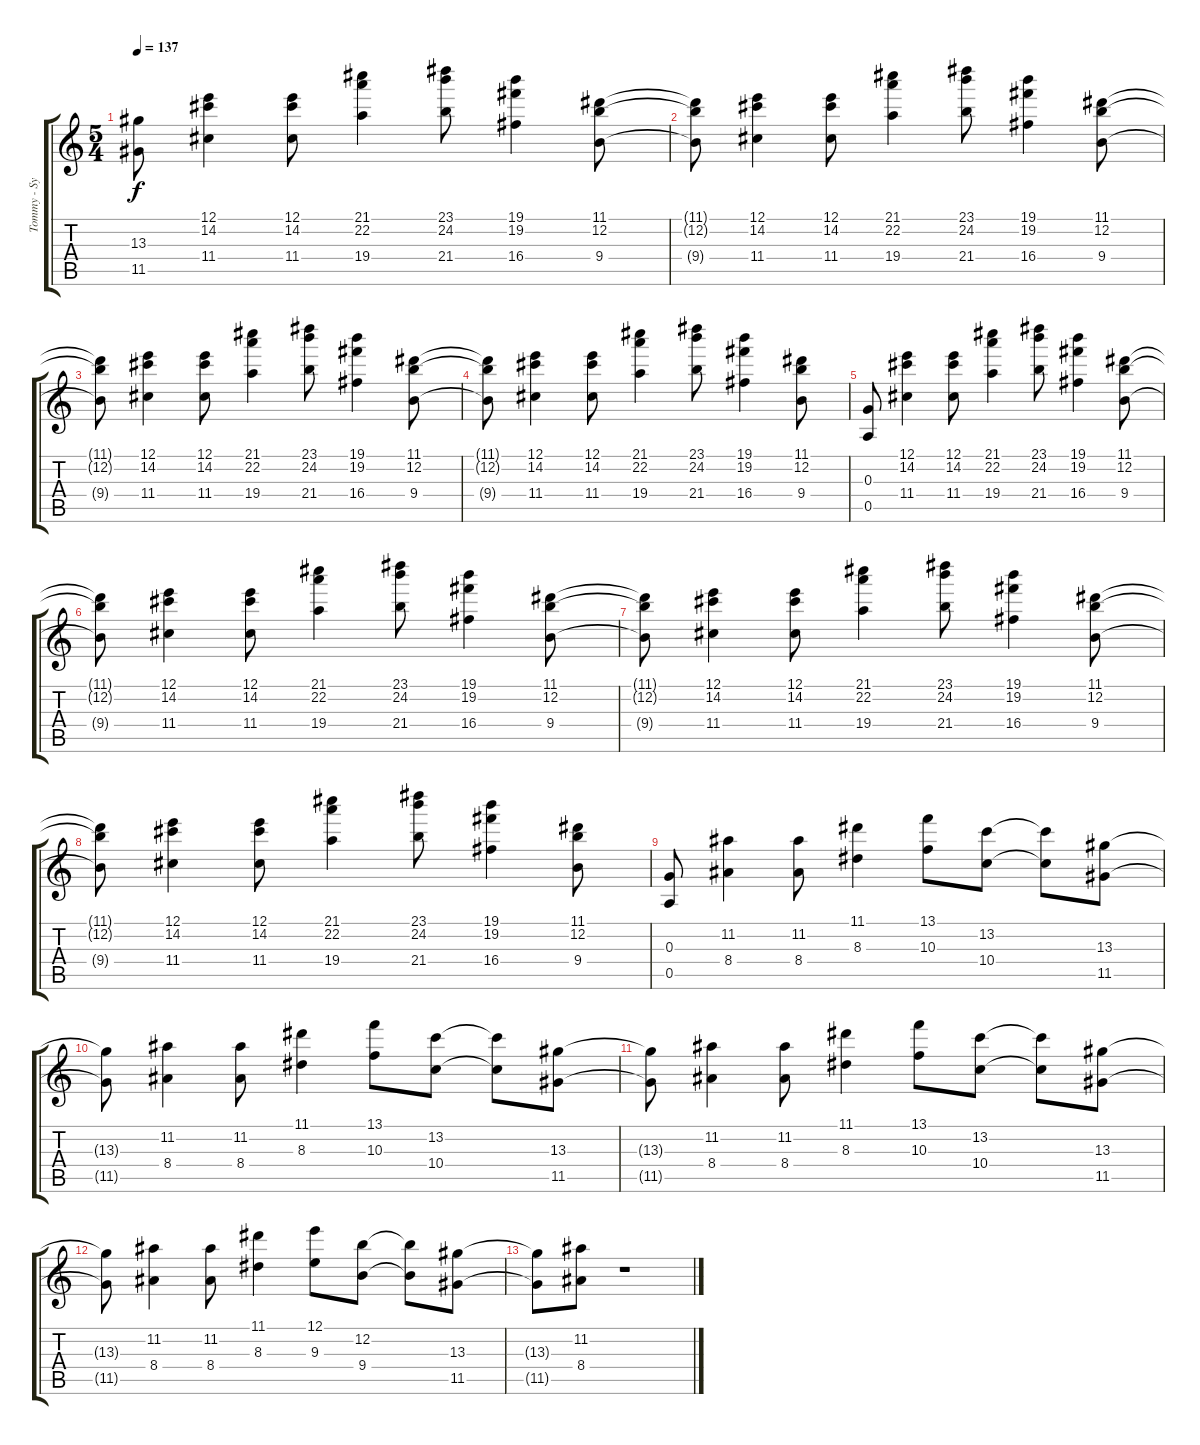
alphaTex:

\track ("Tommy - Synth" "Tommy - Sy") {instrument pad1newage}
\staff {score tabs}
\tuning (E5 B4 G4 D4 A3 E3) {hide}
\ts (5 4)
\tempo 137
\clef g2
\ks c
(13.3{t} 11.5{t}).8{dy f} (12.1 14.2 11.4).4 (12.1 14.2 11.4).8 (21.1 22.2 19.4).4 (23.1 24.2 21.4).8 (19.1 19.2 16.4).4 (11.1 12.2 9.4).8 |
(11.1{t} 12.2{t} 9.4{t}).8 (12.1 14.2 11.4).4 (12.1 14.2 11.4).8 (21.1 22.2 19.4).4 (23.1 24.2 21.4).8 (19.1 19.2 16.4).4 (11.1 12.2 9.4).8 |
(11.1{t} 12.2{t} 9.4{t}).8 (12.1 14.2 11.4).4 (12.1 14.2 11.4).8 (21.1 22.2 19.4).4 (23.1 24.2 21.4).8 (19.1 19.2 16.4).4 (11.1 12.2 9.4).8 |
(11.1{t} 12.2{t} 9.4{t}).8 (12.1 14.2 11.4).4 (12.1 14.2 11.4).8 (21.1 22.2 19.4).4 (23.1 24.2 21.4).8 (19.1 19.2 16.4).4 (11.1 12.2 9.4).8 |
(0.3 0.5).8 (12.1 14.2 11.4).4 (12.1 14.2 11.4).8 (21.1 22.2 19.4).4 (23.1 24.2 21.4).8 (19.1 19.2 16.4).4 (11.1 12.2 9.4).8 |
(11.1{t} 12.2{t} 9.4{t}).8 (12.1 14.2 11.4).4 (12.1 14.2 11.4).8 (21.1 22.2 19.4).4 (23.1 24.2 21.4).8 (19.1 19.2 16.4).4 (11.1 12.2 9.4).8 |
(11.1{t} 12.2{t} 9.4{t}).8 (12.1 14.2 11.4).4 (12.1 14.2 11.4).8 (21.1 22.2 19.4).4 (23.1 24.2 21.4).8 (19.1 19.2 16.4).4 (11.1 12.2 9.4).8 |
(11.1{t} 12.2{t} 9.4{t}).8 (12.1 14.2 11.4).4 (12.1 14.2 11.4).8 (21.1 22.2 19.4).4 (23.1 24.2 21.4).8 (19.1 19.2 16.4).4 (11.1 12.2 9.4).8 |
(0.3 0.5).8 (11.2 8.4).4 (11.2 8.4).8 (11.1 8.3).4 (13.1 10.3).8 (13.2 10.4).8 (13.2{t} 10.4{t}).8 (13.3 11.5).8 |
(13.3{t} 11.5{t}).8 (11.2 8.4).4 (11.2 8.4).8 (11.1 8.3).4 (13.1 10.3).8 (13.2 10.4).8 (13.2{t} 10.4{t}).8 (13.3 11.5).8 |
(13.3{t} 11.5{t}).8 (11.2 8.4).4 (11.2 8.4).8 (11.1 8.3).4 (13.1 10.3).8 (13.2 10.4).8 (13.2{t} 10.4{t}).8 (13.3 11.5).8 |
(13.3{t} 11.5{t}).8 (11.2 8.4).4 (11.2 8.4).8 (11.1 8.3).4 (12.1 9.3).8 (12.2 9.4).8 (12.2{t} 9.4{t}).8 (13.3 11.5).8 |
(13.3{t} 11.5{t}).8 (11.2 8.4).8 r.1
